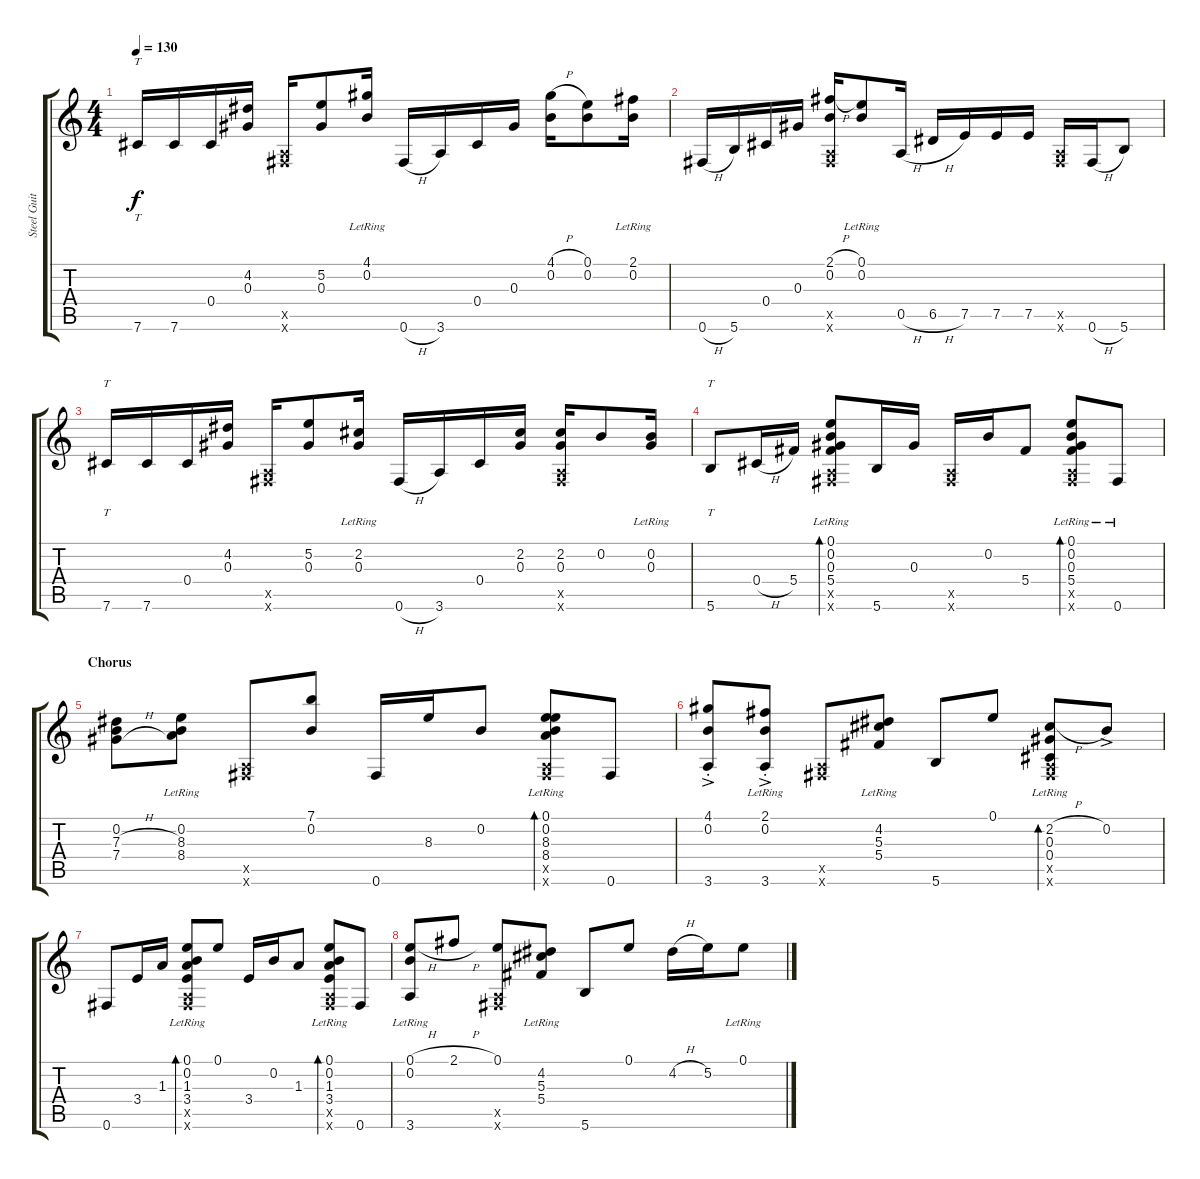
\track ("Steel Guitar" "Steel Guit") {instrument acousticguitarsteel}
\staff {score tabs}
\tuning (E4 B3 Ab3 Db3 A2 Gb2) {hide}
\ts (4 4)
\tempo 130
\clef g2
\ks c
7.6.16{tt dy f} 7.6.16 0.4.16 (4.2 0.3).16 (0.5{x} 0.6{x}).16 (5.2 0.3).8 (4.1{lr} 0.2{lr}).16 0.6{h}.16 3.6.16 0.4.16 0.3.16 (4.1{h} 0.2).16 (0.1 0.2).8 (2.1{lr} 0.2{lr}).16 |
0.6{h}.16 5.6.16 0.4.16 0.3.16 (2.1{h} 0.2 0.5{x} 0.6{x}).16 (0.1{lr} 0.2{lr}).8 0.5{h}.16 6.5{h}.16 7.5.16 7.5.16 7.5.16 (0.5{x} 0.6{x}).16 0.6{h}.16 5.6.8 |
7.6.16{tt} 7.6.16 0.4.16 (4.2 0.3).16 (0.5{x} 0.6{x}).16 (5.2 0.3).8 (2.2{lr} 0.3{lr}).16 0.6{h}.16 3.6.16 0.4.16 (2.2 0.3).16 (2.2 0.3 0.5{x} 0.6{x}).16 0.2.8 (0.2{lr} 0.3{lr}).16 |
5.6.8{tt} 0.4{h}.16 5.4.16 (0.1{lr} 0.2{lr} 0.3{lr} 5.4{lr} 0.5{x} 0.6{x}).8{bd 30} 5.6.16 0.3.16 (0.5{x} 0.6{x}).16 0.2.16 5.4.8 (0.1{lr} 0.2{lr} 0.3{lr} 5.4{lr} 0.5{x} 0.6{x}).8{bd 30} 0.6{lr}.8 |
\section ("" "Chorus")
(0.2 7.3{h} 7.4{h}).8 (0.2{lr} 8.3{lr} 8.4{lr}).8 (0.5{x} 0.6{x}).8 (7.1 0.2).8 0.6.16 8.3.16 0.2.8 (0.1{lr} 0.2{lr} 8.3{lr} 8.4{lr} 0.5{x} 0.6{x}).8{bd 30} 0.6.8 |
(4.1{ac st} 0.2 3.6{ac st}).8 (2.1{ac st} 0.2{lr} 3.6).8 (0.5{x} 0.6{x}).8 (4.2{lr} 5.3{lr} 5.4{lr}).8 5.6.8 0.1.8 (2.2{h} 0.3{lr} 0.4{lr} 0.5{x} 0.6{x}).8{bd 30} 0.2{ac}.8 |
0.6.8 3.4.16 1.3.16 (0.1{lr} 0.2{lr} 1.3{lr} 3.4{lr} 0.5{x} 0.6{x}).8{bd 30} 0.1.8 3.4.16 0.2.16 1.3.8 (0.1{lr} 0.2{lr} 1.3{lr} 3.4{lr} 0.5{x} 0.6{x}).8{bd 30} 0.6.8 |
(0.1{h} 0.2{lr} 3.6{lr}).8 2.1{h}.8 (0.1 0.5{x} 0.6{x}).8 (4.2{lr} 5.3{lr} 5.4{lr}).8 5.6.8 0.1.8 4.2{h}.16 5.2.16 0.1{lr}.8
